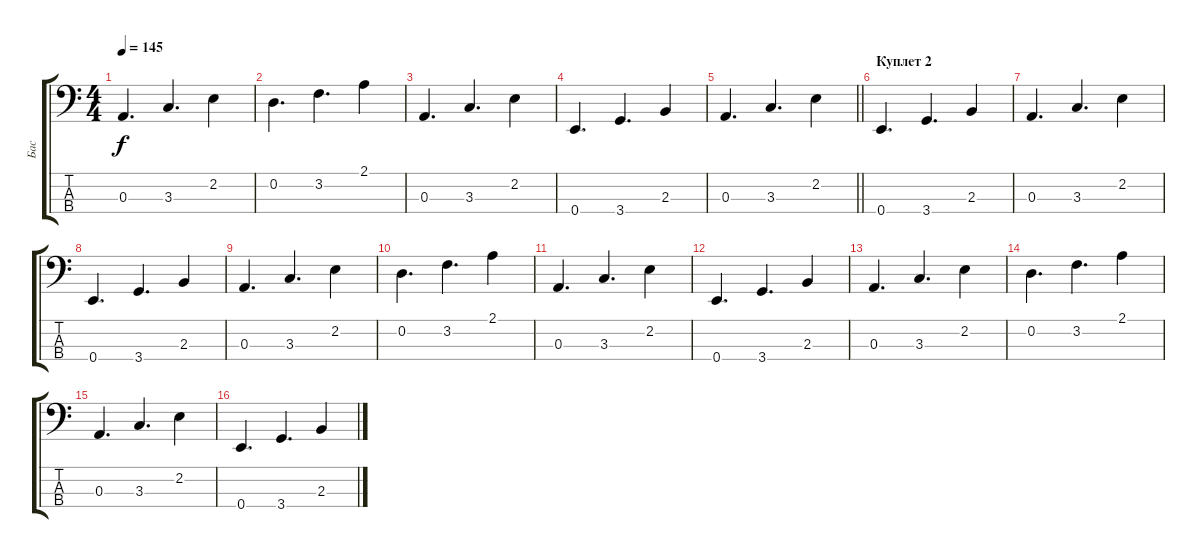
\track ("Бас" "Бас") {instrument electricbasspick}
\staff {score tabs}
\tuning (G2 D2 A1 E1) {hide}
\ts (4 4)
\tempo 145
\clef f4
\ks c
0.3.4{d dy f} 3.3.4{d} 2.2.4 |
0.2.4{d} 3.2.4{d} 2.1.4 |
0.3.4{d} 3.3.4{d} 2.2.4 |
0.4.4{d} 3.4.4{d} 2.3.4 |
\barLineRight lightlight
0.3.4{d} 3.3.4{d} 2.2.4 |
\section ("" "Куплет 2")
0.4.4{d} 3.4.4{d} 2.3.4 |
0.3.4{d} 3.3.4{d} 2.2.4 |
0.4.4{d} 3.4.4{d} 2.3.4 |
0.3.4{d} 3.3.4{d} 2.2.4 |
0.2.4{d} 3.2.4{d} 2.1.4 |
0.3.4{d} 3.3.4{d} 2.2.4 |
0.4.4{d} 3.4.4{d} 2.3.4 |
0.3.4{d} 3.3.4{d} 2.2.4 |
0.2.4{d} 3.2.4{d} 2.1.4 |
0.3.4{d} 3.3.4{d} 2.2.4 |
0.4.4{d} 3.4.4{d} 2.3.4
